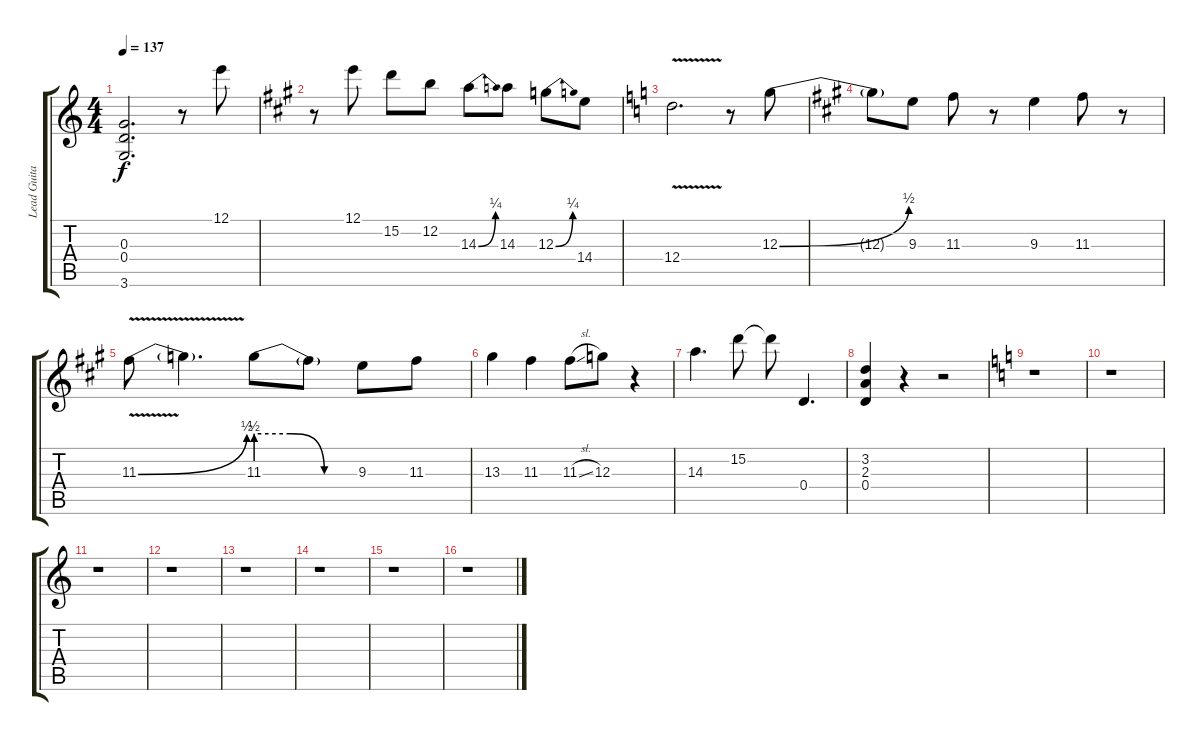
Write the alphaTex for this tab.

\track ("Lead Guitar 2" "Lead Guita") {instrument distortionguitar}
\staff {score tabs}
\tuning (E4 B3 G3 D3 A2 E2) {hide}
\ts (4 4)
\tempo 137
\clef g2
\ks c
(0.3 0.4 3.6).2{d dy f} r.8 12.1.8 |
\ks a
r.8 12.1.8 15.2.8 12.2.8 14.3{be (bend 0 0 60 1)}.8 14.3.8 12.3{be (bend 0 0 60 1)}.8 14.4.8 |
\ks c
12.4{v}.2{d} r.8 12.3{be (bend 0 0 60 2)}.8 |
\ks a
12.3{t}.8 9.3.8 11.3.8 r.8 9.3.4 11.3.8 r.8 |
11.3{be (bend 0 0 60 2) v}.8 11.3{t}.4{d} 11.3{be (custom 0 2 20 2 40 0 60 0)}.8 11.3{t}.8 9.3.8 11.3.8 |
13.3.4 11.3.4 11.3{sl}.8 12.3.8 r.4 |
14.3.4{d} 15.2.8 15.2{t}.8 0.4.4{d} |
(3.2 2.3 0.4).4 r.4 r.2 |
\ks c
r.1 |
r.1 |
r.1 |
r.1 |
r.1 |
r.1 |
r.1 |
r.1
